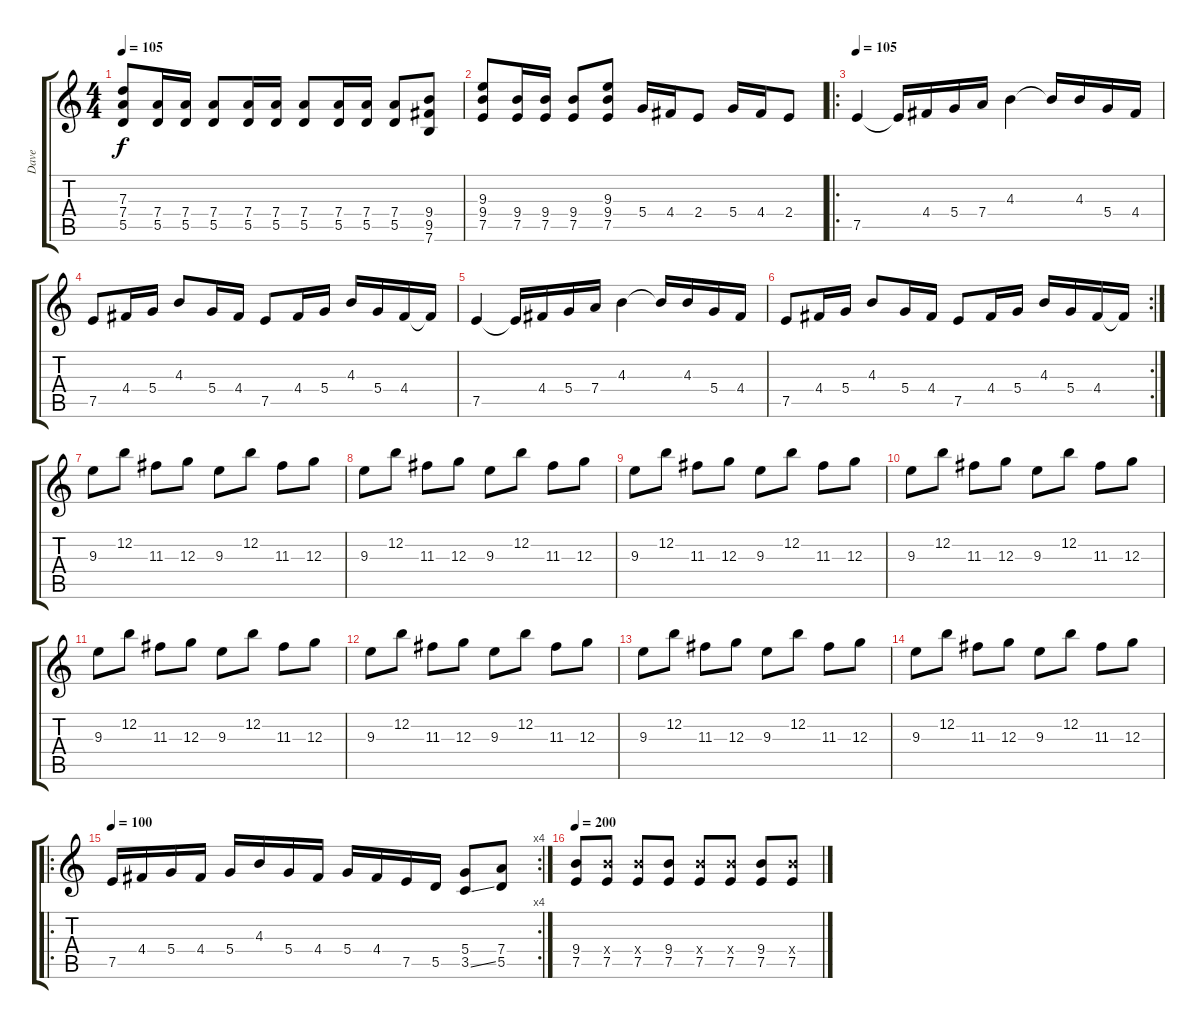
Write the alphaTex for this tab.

\track ("Dave" "Dave") {instrument distortionguitar}
\staff {score tabs}
\tuning (E4 B3 G3 D3 A2 E2) {hide}
\ts (4 4)
\tempo 105
\clef g2
\ks c
(7.3 7.4 5.5).8{dy f} (7.4 5.5).16 (7.4 5.5).16 (7.4 5.5).8 (7.4 5.5).16 (7.4 5.5).16 (7.4 5.5).8 (7.4 5.5).16 (7.4 5.5).16 (7.4 5.5).8 (9.4 9.5 7.6).8 |
(9.3 9.4 7.5).8 (9.4 7.5).16 (9.4 7.5).16 (9.4 7.5).8 (9.3 9.4 7.5).8 5.4.16 4.4.16 2.4.8 5.4.16 4.4.16 2.4.8 |
\ro
\tempo 105
7.5.4 7.5{t}.16 4.4.16 5.4.16 7.4.16 4.3.4 4.3{t}.16 4.3.16 5.4.16 4.4.16 |
7.5.8 4.4.16 5.4.16 4.3.8 5.4.16 4.4.16 7.5.8 4.4.16 5.4.16 4.3.16 5.4.16 4.4.16 4.4{t}.16 |
7.5.4 7.5{t}.16 4.4.16 5.4.16 7.4.16 4.3.4 4.3{t}.16 4.3.16 5.4.16 4.4.16 |
\rc 2
7.5.8 4.4.16 5.4.16 4.3.8 5.4.16 4.4.16 7.5.8 4.4.16 5.4.16 4.3.16 5.4.16 4.4.16 4.4{t}.16 |
9.3.8 12.2.8 11.3.8 12.3.8 9.3.8 12.2.8 11.3.8 12.3.8 |
9.3.8 12.2.8 11.3.8 12.3.8 9.3.8 12.2.8 11.3.8 12.3.8 |
9.3.8 12.2.8 11.3.8 12.3.8 9.3.8 12.2.8 11.3.8 12.3.8 |
9.3.8 12.2.8 11.3.8 12.3.8 9.3.8 12.2.8 11.3.8 12.3.8 |
9.3.8 12.2.8 11.3.8 12.3.8 9.3.8 12.2.8 11.3.8 12.3.8 |
9.3.8 12.2.8 11.3.8 12.3.8 9.3.8 12.2.8 11.3.8 12.3.8 |
9.3.8 12.2.8 11.3.8 12.3.8 9.3.8 12.2.8 11.3.8 12.3.8 |
9.3.8 12.2.8 11.3.8 12.3.8 9.3.8 12.2.8 11.3.8 12.3.8 |
\ro
\rc 4
\tempo 105
\tempo 100
7.5.16{instrument distortionguitar} 4.4.16 5.4.16 4.4.16 5.4.16 4.3.16 5.4.16 4.4.16 5.4.16 4.4.16 7.5.16 5.5.16 (5.4 3.5{ss}).8 (7.4 5.5).8 |
\tempo 200
(9.4 7.5).8 (9.4{x} 7.5).8 (9.4{x} 7.5).8 (9.4 7.5).8 (9.4{x} 7.5).8 (9.4{x} 7.5).8 (9.4 7.5).8 (9.4{x} 7.5).8
